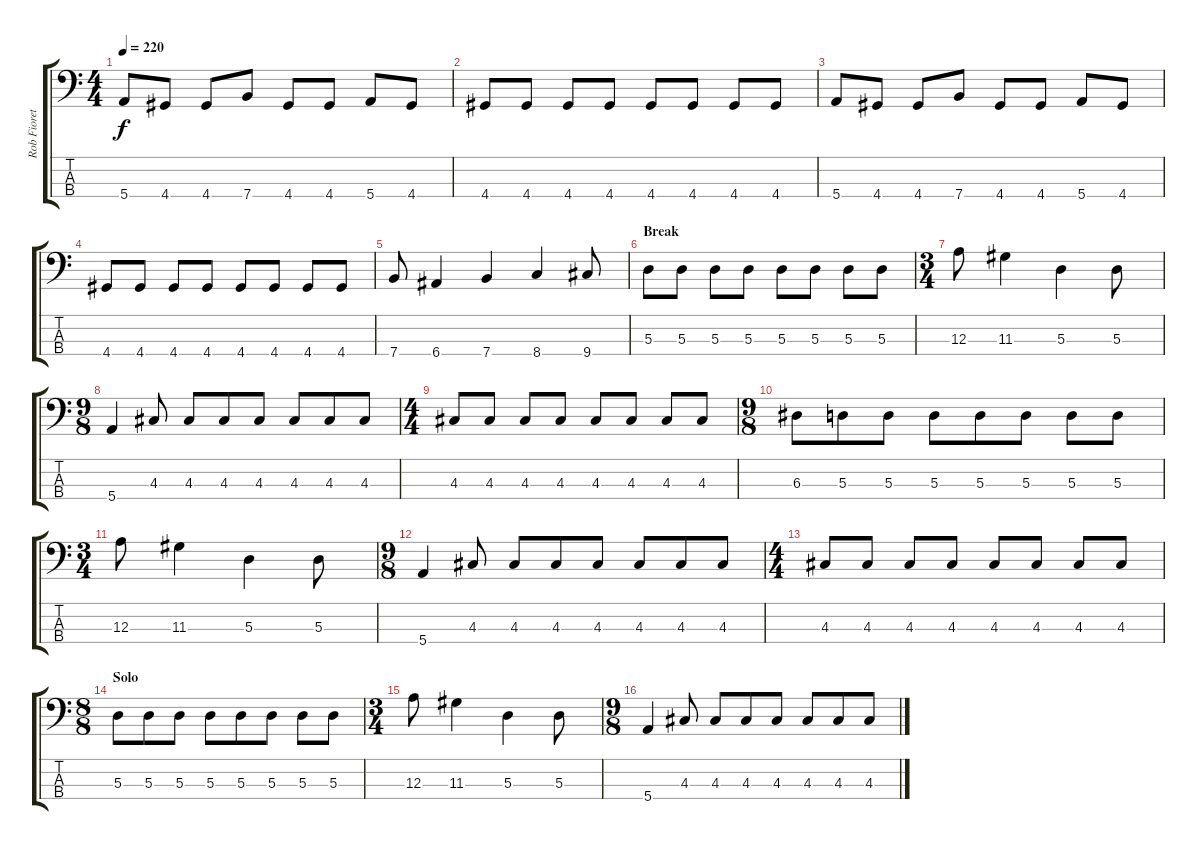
\track ("Rob Fioretti" "Rob Fioret") {instrument electricbasspick}
\staff {score tabs}
\tuning (G2 D2 A1 E1) {hide}
\ts (4 4)
\tempo 220
\clef f4
\ks c
5.4.8{dy f} 4.4.8 4.4.8 7.4.8 4.4.8 4.4.8 5.4.8 4.4.8 |
4.4.8 4.4.8 4.4.8 4.4.8 4.4.8 4.4.8 4.4.8 4.4.8 |
5.4.8 4.4.8 4.4.8 7.4.8 4.4.8 4.4.8 5.4.8 4.4.8 |
4.4.8 4.4.8 4.4.8 4.4.8 4.4.8 4.4.8 4.4.8 4.4.8 |
7.4.8 6.4.4 7.4.4 8.4.4 9.4.8 |
\section ("" "Break")
5.3.8 5.3.8 5.3.8 5.3.8 5.3.8 5.3.8 5.3.8 5.3.8 |
\ts (3 4)
12.3.8 11.3.4 5.3.4 5.3.8 |
\ts (9 8)
5.4.4 4.3.8 4.3.8 4.3.8 4.3.8 4.3.8 4.3.8 4.3.8 |
\ts (4 4)
4.3.8 4.3.8 4.3.8 4.3.8 4.3.8 4.3.8 4.3.8 4.3.8 |
\ts (9 8)
6.3.8 5.3.8 5.3.8 5.3.8 5.3.8 5.3.8 5.3.8 5.3.8 |
\ts (3 4)
12.3.8 11.3.4 5.3.4 5.3.8 |
\ts (9 8)
5.4.4 4.3.8 4.3.8 4.3.8 4.3.8 4.3.8 4.3.8 4.3.8 |
\ts (4 4)
4.3.8 4.3.8 4.3.8 4.3.8 4.3.8 4.3.8 4.3.8 4.3.8 |
\ts (8 8)
\section ("" "Solo")
5.3.8 5.3.8 5.3.8 5.3.8 5.3.8 5.3.8 5.3.8 5.3.8 |
\ts (3 4)
12.3.8 11.3.4 5.3.4 5.3.8 |
\ts (9 8)
5.4.4 4.3.8 4.3.8 4.3.8 4.3.8 4.3.8 4.3.8 4.3.8
